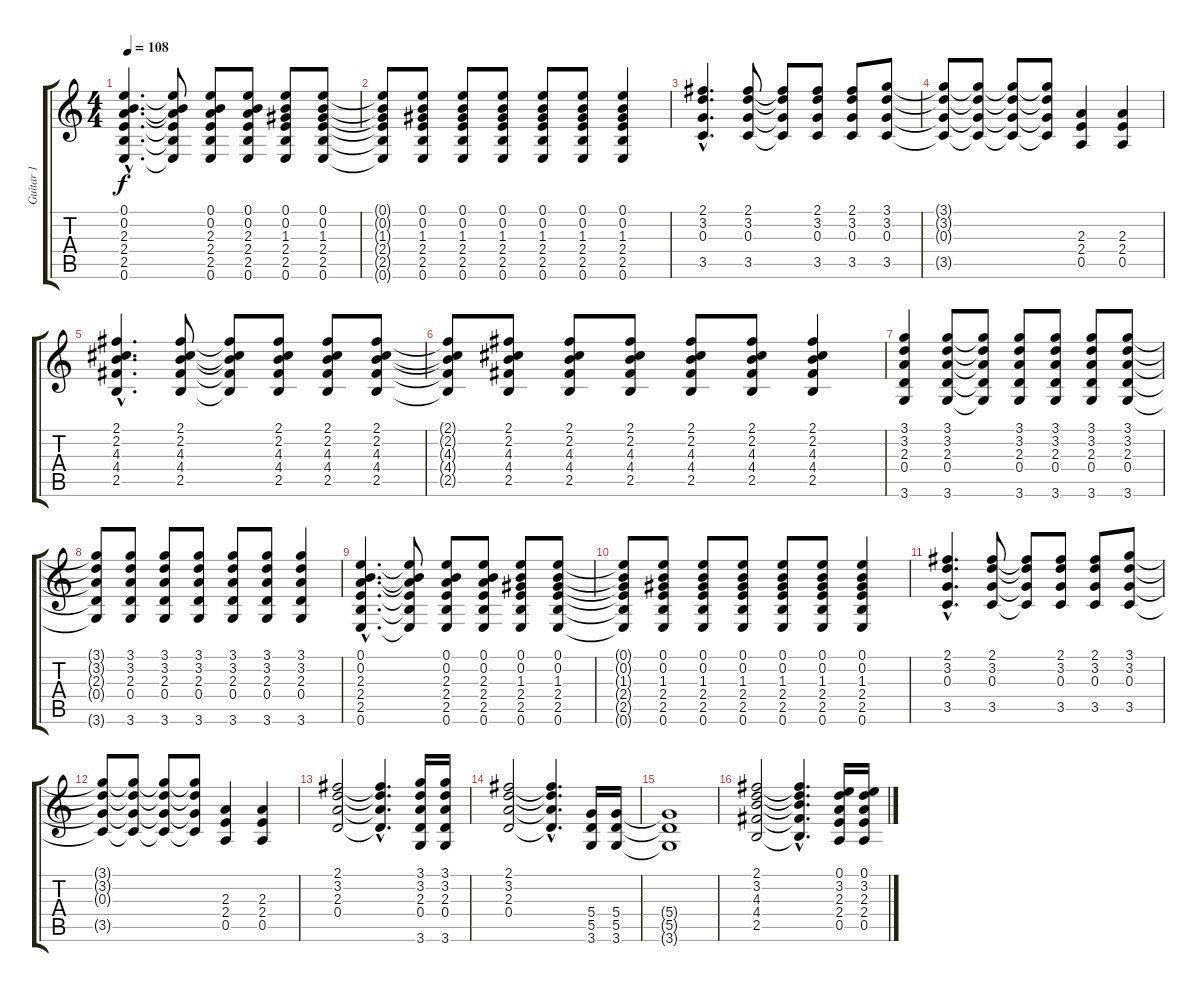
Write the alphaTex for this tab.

\track ("Guitar 1" "Guitar 1") {instrument distortionguitar}
\staff {score tabs}
\tuning (E4 B3 G3 D3 A2 E2) {hide}
\ts (4 4)
\tempo 108
\clef g2
\ks c
(0.1{hac} 0.2{hac} 2.3{hac} 2.4{hac} 2.5{hac} 0.6{hac}).4{d dy f} (0.1{t} 0.2{t} 2.3{t} 2.4{t} 2.5{t} 0.6{t}).8 (0.1 0.2 2.3 2.4 2.5 0.6).8 (0.1 0.2 2.3 2.4 2.5 0.6).8 (0.1 0.2 1.3 2.4 2.5 0.6).8 (0.1 0.2 1.3 2.4 2.5 0.6).8 |
(0.1{t} 0.2{t} 1.3{t} 2.4{t} 2.5{t} 0.6{t}).8 (0.1 0.2 1.3 2.4 2.5 0.6).8 (0.1 0.2 1.3 2.4 2.5 0.6).8 (0.1 0.2 1.3 2.4 2.5 0.6).8 (0.1 0.2 1.3 2.4 2.5 0.6).8 (0.1 0.2 1.3 2.4 2.5 0.6).8 (0.1 0.2 1.3 2.4 2.5 0.6).4 |
(2.1{hac} 3.2{hac} 0.3{hac} 3.5{hac}).4{d} (2.1 3.2 0.3 3.5).8 (2.1{t} 3.2{t} 0.3{t} 3.5{t}).8 (2.1 3.2 0.3 3.5).8 (2.1 3.2 0.3 3.5).8 (3.1 3.2 0.3 3.5).8 |
(3.1{t} 3.2{t} 0.3{t} 3.5{t}).8 (3.1{t} 3.2{t} 0.3{t} 3.5{t}).8 (3.1{t} 3.2{t} 0.3{t} 3.5{t}).8 (3.1{t} 3.2{t} 0.3{t} 3.5{t}).8 (2.3 2.4 0.5).4 (2.3 2.4 0.5).4 |
(2.1{hac} 2.2{hac} 4.3{hac} 4.4{hac} 2.5{hac}).4{d} (2.1 2.2 4.3 4.4 2.5).8 (2.1{t} 2.2{t} 4.3{t} 4.4{t} 2.5{t}).8 (2.1 2.2 4.3 4.4 2.5).8 (2.1 2.2 4.3 4.4 2.5).8 (2.1 2.2 4.3 4.4 2.5).8 |
(2.1{t} 2.2{t} 4.3{t} 4.4{t} 2.5{t}).8 (2.1 2.2 4.3 4.4 2.5).8 (2.1 2.2 4.3 4.4 2.5).8 (2.1 2.2 4.3 4.4 2.5).8 (2.1 2.2 4.3 4.4 2.5).8 (2.1 2.2 4.3 4.4 2.5).8 (2.1 2.2 4.3 4.4 2.5).4 |
(3.1 3.2 2.3 0.4 3.6).4 (3.1 3.2 2.3 0.4 3.6).8 (3.1{t} 3.2{t} 2.3{t} 0.4{t} 3.6{t}).8 (3.1 3.2 2.3 0.4 3.6).8 (3.1 3.2 2.3 0.4 3.6).8 (3.1 3.2 2.3 0.4 3.6).8 (3.1 3.2 2.3 0.4 3.6).8 |
(3.1{t} 3.2{t} 2.3{t} 0.4{t} 3.6{t}).8 (3.1 3.2 2.3 0.4 3.6).8 (3.1 3.2 2.3 0.4 3.6).8 (3.1 3.2 2.3 0.4 3.6).8 (3.1 3.2 2.3 0.4 3.6).8 (3.1 3.2 2.3 0.4 3.6).8 (3.1 3.2 2.3 0.4 3.6).4 |
(0.1{hac} 0.2{hac} 2.3{hac} 2.4{hac} 2.5{hac} 0.6{hac}).4{d} (0.1{t} 0.2{t} 2.3{t} 2.4{t} 2.5{t} 0.6{t}).8 (0.1 0.2 2.3 2.4 2.5 0.6).8 (0.1 0.2 2.3 2.4 2.5 0.6).8 (0.1 0.2 1.3 2.4 2.5 0.6).8 (0.1 0.2 1.3 2.4 2.5 0.6).8 |
(0.1{t} 0.2{t} 1.3{t} 2.4{t} 2.5{t} 0.6{t}).8 (0.1 0.2 1.3 2.4 2.5 0.6).8 (0.1 0.2 1.3 2.4 2.5 0.6).8 (0.1 0.2 1.3 2.4 2.5 0.6).8 (0.1 0.2 1.3 2.4 2.5 0.6).8 (0.1 0.2 1.3 2.4 2.5 0.6).8 (0.1 0.2 1.3 2.4 2.5 0.6).4 |
(2.1{hac} 3.2{hac} 0.3{hac} 3.5{hac}).4{d} (2.1 3.2 0.3 3.5).8 (2.1{t} 3.2{t} 0.3{t} 3.5{t}).8 (2.1 3.2 0.3 3.5).8 (2.1 3.2 0.3 3.5).8 (3.1 3.2 0.3 3.5).8 |
(3.1{t} 3.2{t} 0.3{t} 3.5{t}).8 (3.1{t} 3.2{t} 0.3{t} 3.5{t}).8 (3.1{t} 3.2{t} 0.3{t} 3.5{t}).8 (3.1{t} 3.2{t} 0.3{t} 3.5{t}).8 (2.3 2.4 0.5).4 (2.3 2.4 0.5).4 |
(2.1 3.2 2.3 0.4).2 (2.1{hac t} 3.2{hac t} 2.3{hac t} 0.4{hac t}).4{d} (3.1 3.2 2.3 0.4 3.6).16 (3.1 3.2 2.3 0.4 3.6).16 |
(2.1 3.2 2.3 0.4).2 (2.1{hac t} 3.2{hac t} 2.3{hac t} 0.4{hac t}).4{d} (5.4 5.5 3.6).16 (5.4 5.5 3.6).16 |
(5.4{t} 5.5{t} 3.6{t}).1 |
(2.1 3.2 4.3 4.4 2.5).2 (2.1{hac t} 3.2{hac t} 4.3{hac t} 4.4{hac t} 2.5{hac t}).4{d} (0.1 3.2 2.3 2.4 0.5).16 (0.1 3.2 2.3 2.4 0.5).16
